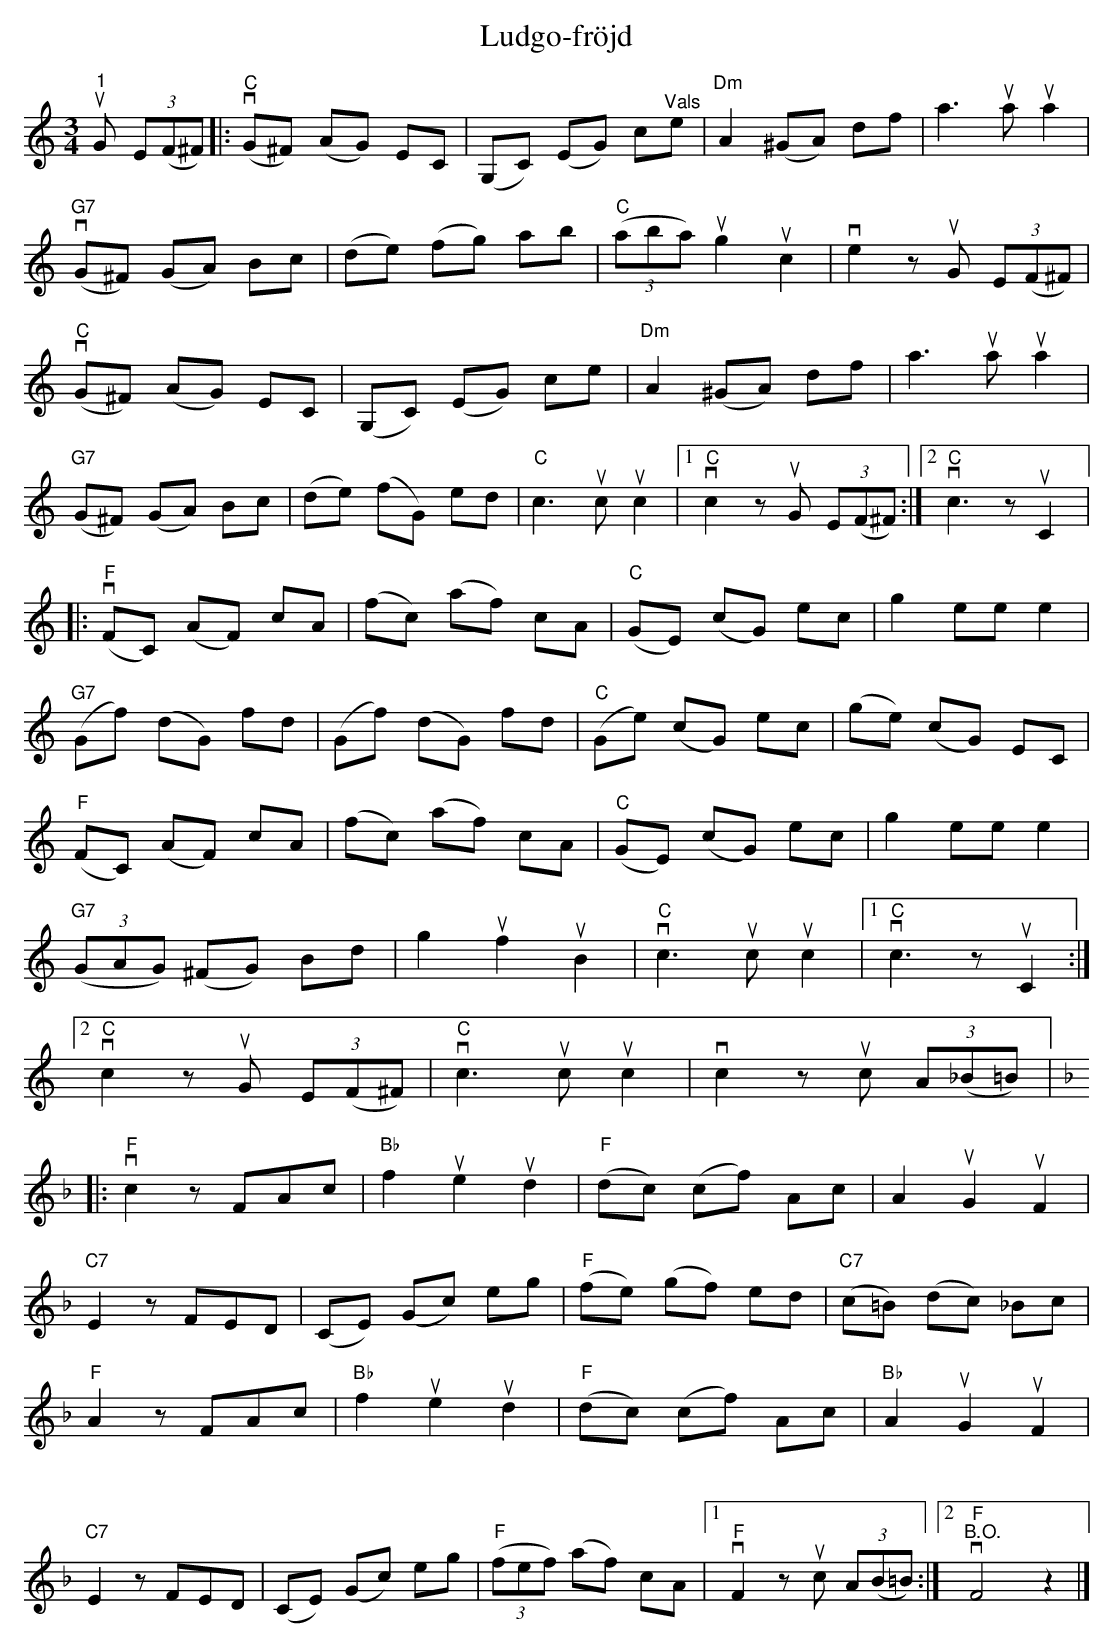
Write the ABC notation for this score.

X:1
T:Ludgo-fröjd
L:1/8
M:3/4
K:C
V:1
"^1"u G (3E(F^F) |:v"C" (G^F) (AG) EC | (G,C) (EG) c"^Vals"e | "Dm"A2 (^GA) df | a3u au a2 |
"G7"v (G^F) (GA) Bc | (de) (fg) ab | "C" (3(aba)u g2u c2 |v e2 zu G (3E(F^F) |
"C" v (G^F) (AG) EC | (G,C) (EG) ce | "Dm" A2 (^GA) df | a3u au a2 |
"G7" (G^F) (GA) Bc | (de) (fG) ed | "C" c3u cu c2 |1v "C" c2 zu G (3E(F^F) :|2v "C" c3 zu C2 |:
"F"v (FC) (AF) cA | (fc) (af) cA | "C" (GE) (cG) ec | g2 ee e2 |
"G7" (Gf) (dG) fd | (Gf) (dG) fd | "C" (Ge) (cG) ec | (ge) (cG) EC |
"F" (FC) (AF) cA | (fc) (af) cA |"C" (GE) (cG) ec | g2 ee e2 |
"G7" (3(GAG) (^FG) Bd | g2u f2u B2 |"C"v c3u cu c2 |1"C"v c3 zu C2 :|2
v"C" c2 zu G (3E(F^F) | "C" v c3u cu c2 |v c2 zu c (3A(_B=B) |:
[K:F]v "F" c2 z FAc |"Bb" f2u e2u d2 | "F" (dc) (cf) Ac | A2u G2u F2 |
"C7" E2 z FED | (CE) (Gc) eg |"F" (fe) (gf) ed | "C7" (c=B) (dc) _Bc |
"F" A2 z FAc |"Bb" f2u e2u d2 |"F" (dc) (cf) Ac | "Bb" A2u G2u F2 |
"C7" E2 z FED | (CE) (Gc) eg |"F" (3(fef) (af) cA |1 "F"v F2 zu c (3A(B=B) :|2"F"v "^B.O." F4 z2 |]
